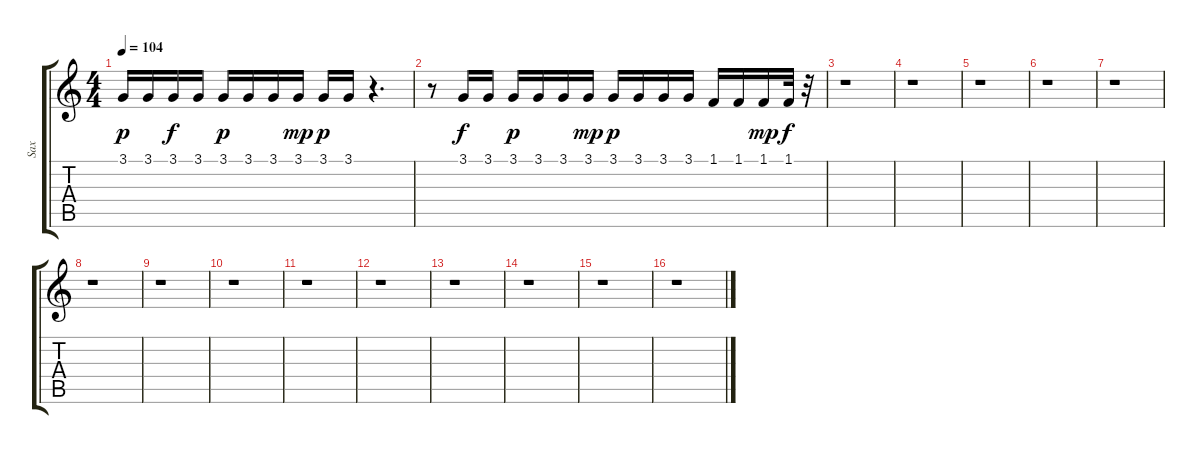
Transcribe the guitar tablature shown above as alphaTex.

\track ("Sax                 " "Sax       ") {instrument altosax}
\staff {score tabs}
\tuning (E4 B3 G3 D3 A2 E2) {hide}
\ts (4 4)
\tempo 104
\clef g2
\ks c
3.1.16{dy p} 3.1.16 3.1.16{dy f} 3.1.16 3.1.16{dy p} 3.1.16 3.1.16 3.1.16{dy mp} 3.1.16{dy p} 3.1.16 r.4{d} |
r.8 3.1.16{dy f} 3.1.16 3.1.16{dy p} 3.1.16 3.1.16 3.1.16{dy mp} 3.1.16{dy p} 3.1.16 3.1.16 3.1.16 1.1.16 1.1.16 1.1.16{dy mp} 1.1.32{dy f} r.32 |
r.1 |
r.1 |
r.1 |
r.1 |
r.1 |
r.1 |
r.1 |
r.1 |
r.1 |
r.1 |
r.1 |
r.1 |
r.1 |
r.1
